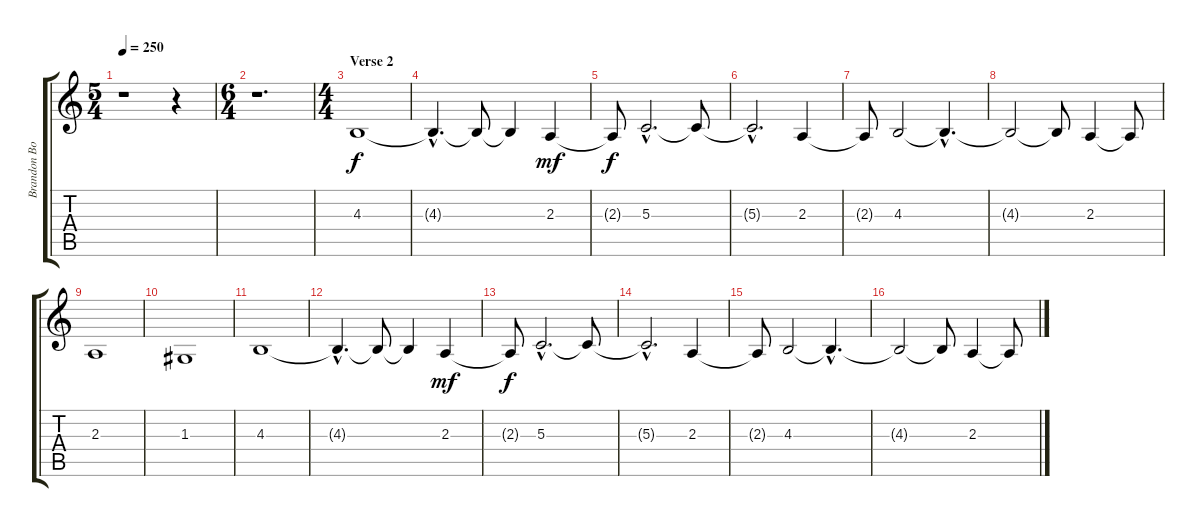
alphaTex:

\track ("Brandon Boyd" "Brandon Bo") {instrument altosax}
\staff {score tabs}
\tuning (E4 B3 G3 D3 A2 E2) {hide}
\ts (5 4)
\tempo 250
\clef g2
\ks c
r.1{dy f} r.4 |
\ts (6 4)
r.1{d} |
\ts (4 4)
\section ("" "Verse 2")
4.3.1 |
4.3{hac t}.4{d} 4.3{t}.8 4.3{t}.4 2.3.4{dy mf} |
2.3{t}.8{dy f} 5.3{hac}.2{d} 5.3{t}.8 |
5.3{hac t}.2{d} 2.3.4 |
2.3{t}.8 4.3.2 4.3{hac t}.4{d} |
4.3{t}.2 4.3{t}.8 2.3.4 2.3{t}.8 |
2.3.1 |
1.3.1 |
4.3.1 |
4.3{hac t}.4{d} 4.3{t}.8 4.3{t}.4 2.3.4{dy mf} |
2.3{t}.8{dy f} 5.3{hac}.2{d} 5.3{t}.8 |
5.3{hac t}.2{d} 2.3.4 |
2.3{t}.8 4.3.2 4.3{hac t}.4{d} |
4.3{t}.2 4.3{t}.8 2.3.4 2.3{t}.8
